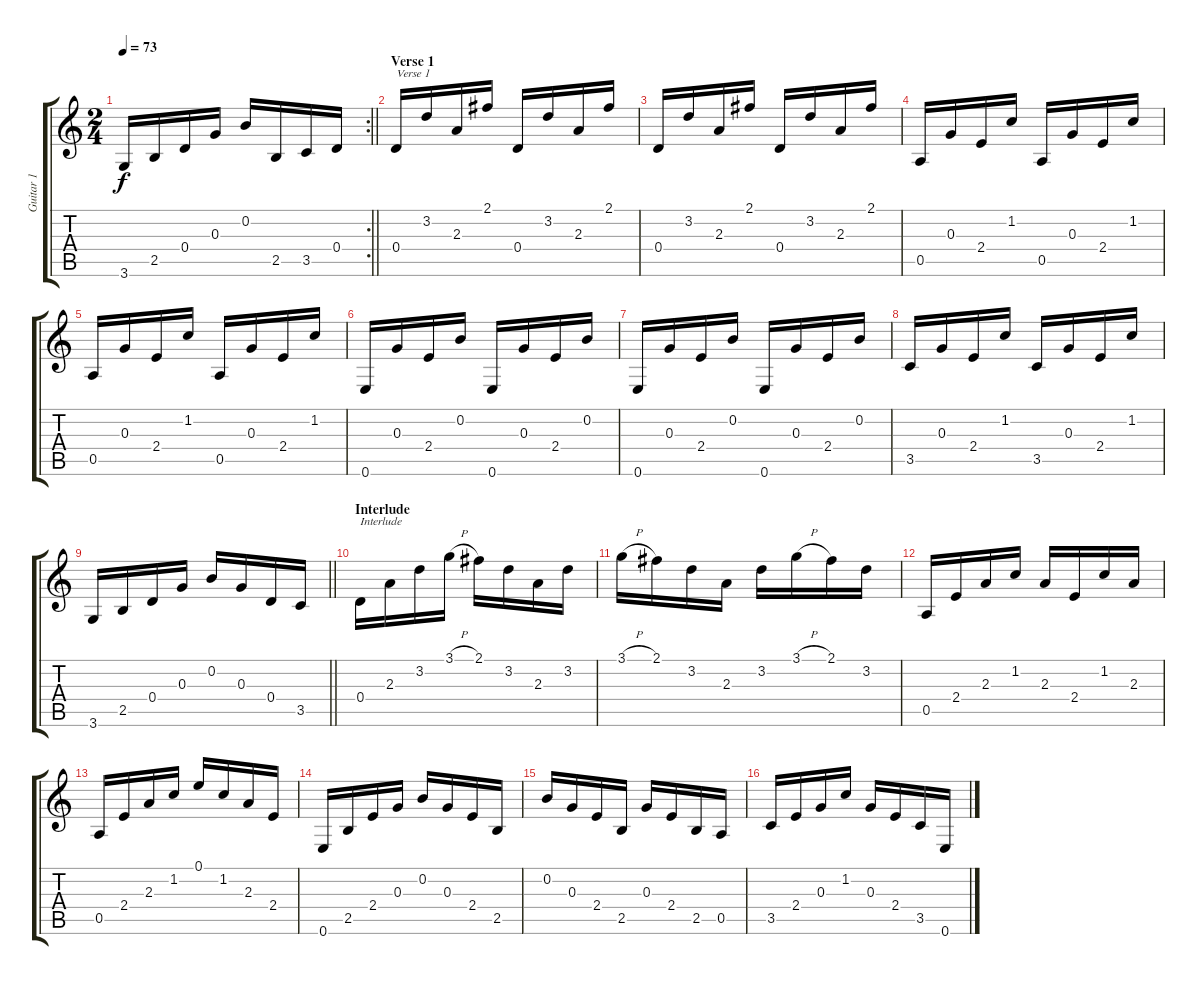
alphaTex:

\track ("Guitar 1" "Guitar 1") {instrument acousticguitarnylon}
\staff {score tabs}
\tuning (E4 B3 G3 D3 A2 E2) {hide}
\rc 2
\ts (2 4)
\tempo 73
\clef g2
\barLineRight lightlight
\ks c
3.6.16{dy f} 2.5.16 0.4.16 0.3.16 0.2.16 2.5.16 3.5.16 0.4.16 |
\section ("" "Verse 1")
0.4.16{txt "Verse 1"} 3.2.16 2.3.16 2.1.16 0.4.16 3.2.16 2.3.16 2.1.16 |
0.4.16 3.2.16 2.3.16 2.1.16 0.4.16 3.2.16 2.3.16 2.1.16 |
0.5.16 0.3.16 2.4.16 1.2.16 0.5.16 0.3.16 2.4.16 1.2.16 |
0.5.16 0.3.16 2.4.16 1.2.16 0.5.16 0.3.16 2.4.16 1.2.16 |
0.6.16 0.3.16 2.4.16 0.2.16 0.6.16 0.3.16 2.4.16 0.2.16 |
0.6.16 0.3.16 2.4.16 0.2.16 0.6.16 0.3.16 2.4.16 0.2.16 |
3.5.16 0.3.16 2.4.16 1.2.16 3.5.16 0.3.16 2.4.16 1.2.16 |
\barLineRight lightlight
3.6.16 2.5.16 0.4.16 0.3.16 0.2.16 0.3.16 0.4.16 3.5.16 |
\section ("" "Interlude")
0.4.16{txt "Interlude"} 2.3.16 3.2.16 3.1{h}.16 2.1.16 3.2.16 2.3.16 3.2.16 |
3.1{h}.16 2.1.16 3.2.16 2.3.16 3.2.16 3.1{h}.16 2.1.16 3.2.16 |
0.5.16 2.4.16 2.3.16 1.2.16 2.3.16 2.4.16 1.2.16 2.3.16 |
0.5.16 2.4.16 2.3.16 1.2.16 0.1.16 1.2.16 2.3.16 2.4.16 |
0.6.16 2.5.16 2.4.16 0.3.16 0.2.16 0.3.16 2.4.16 2.5.16 |
0.2.16 0.3.16 2.4.16 2.5.16 0.3.16 2.4.16 2.5.16 0.5.16 |
3.5.16 2.4.16 0.3.16 1.2.16 0.3.16 2.4.16 3.5.16 0.6.16
